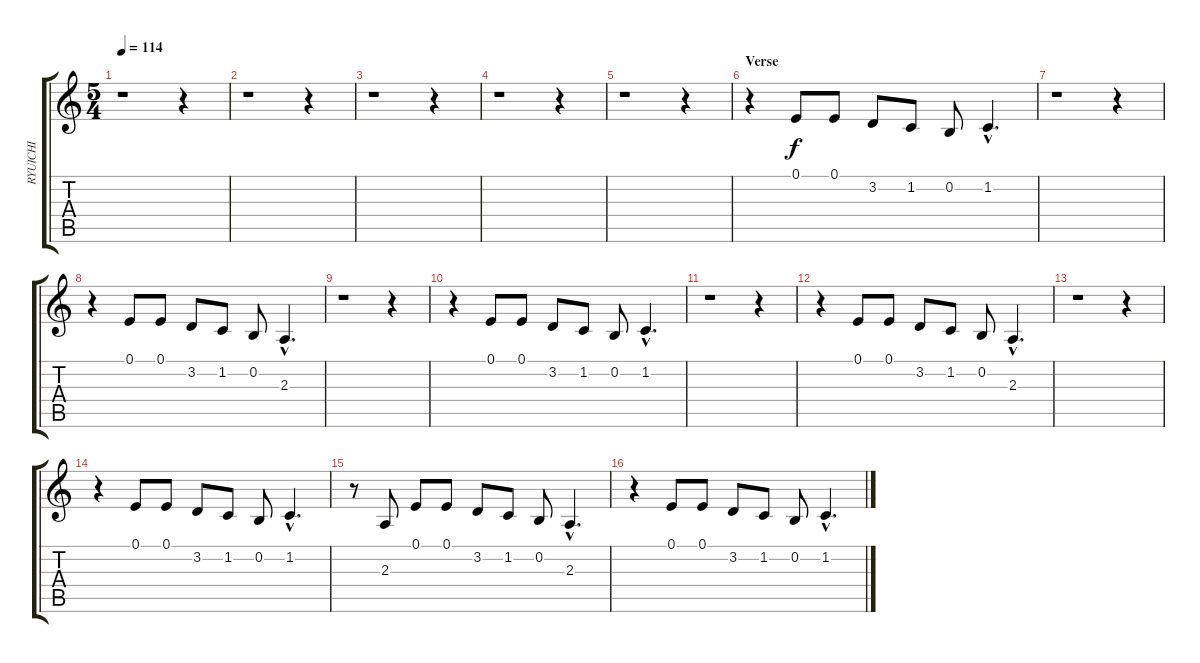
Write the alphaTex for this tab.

\track ("RYUICHI" "RYUICHI") {instrument altosax}
\staff {score tabs}
\tuning (E4 B3 G3 D3 A2 E2) {hide}
\ts (5 4)
\tempo 114
\clef g2
\ks c
r.1{dy f} r.4 |
r.1 r.4 |
r.1 r.4 |
r.1 r.4 |
r.1 r.4 |
\section ("" "Verse")
r.4 0.1.8 0.1.8 3.2.8 1.2.8 0.2.8 1.2{hac}.4{d} |
r.1 r.4 |
r.4 0.1.8 0.1.8 3.2.8 1.2.8 0.2.8 2.3{hac}.4{d} |
r.1 r.4 |
r.4 0.1.8 0.1.8 3.2.8 1.2.8 0.2.8 1.2{hac}.4{d} |
r.1 r.4 |
r.4 0.1.8 0.1.8 3.2.8 1.2.8 0.2.8 2.3{hac}.4{d} |
r.1 r.4 |
r.4 0.1.8 0.1.8 3.2.8 1.2.8 0.2.8 1.2{hac}.4{d} |
r.8 2.3.8 0.1.8 0.1.8 3.2.8 1.2.8 0.2.8 2.3{hac}.4{d} |
r.4 0.1.8 0.1.8 3.2.8 1.2.8 0.2.8 1.2{hac}.4{d}
